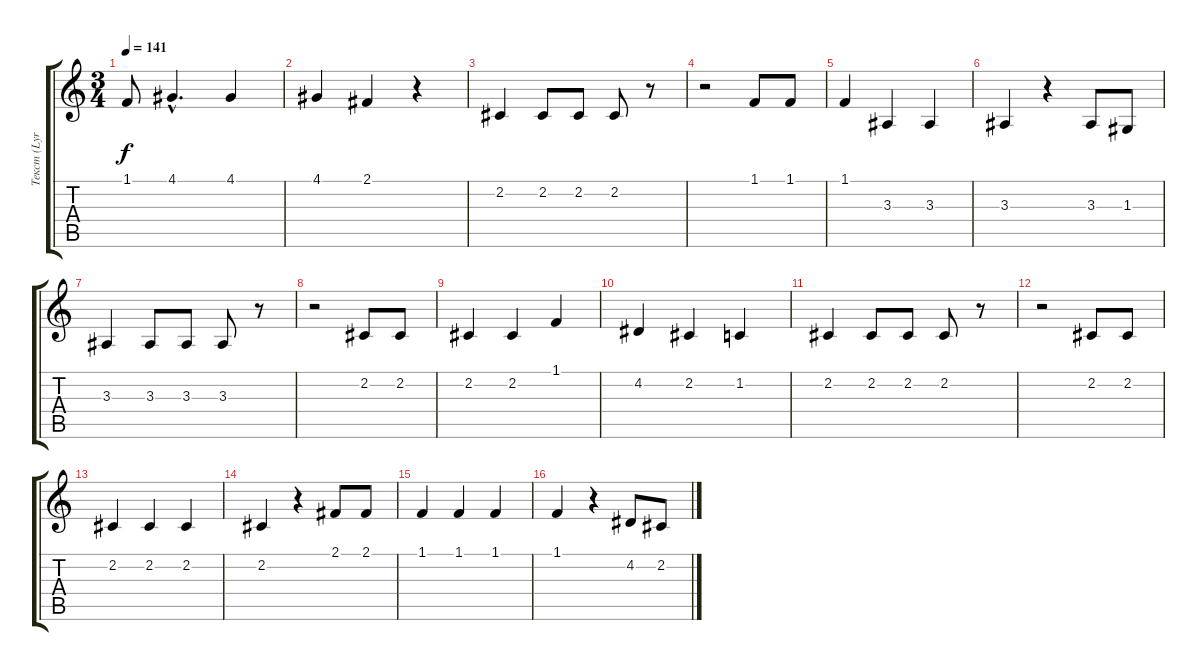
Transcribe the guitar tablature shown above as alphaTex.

\track ("Текст (Lyrics)" "Текст (Lyr") {instrument tenorsax}
\staff {score tabs}
\tuning (E4 B3 G3 D3 A2 E2) {hide}
\ts (3 4)
\tempo 141
\clef g2
\ks c
1.1.8{dy f} 4.1{hac}.4{d} 4.1.4 |
4.1.4 2.1.4 r.4 |
2.2.4 2.2.8 2.2.8 2.2.8 r.8 |
r.2 1.1.8 1.1.8 |
1.1.4 3.3.4 3.3.4 |
3.3.4 r.4 3.3.8 1.3.8 |
3.3.4 3.3.8 3.3.8 3.3.8 r.8 |
r.2 2.2.8 2.2.8 |
2.2.4 2.2.4 1.1.4 |
4.2.4 2.2.4 1.2.4 |
2.2.4 2.2.8 2.2.8 2.2.8 r.8 |
r.2 2.2.8 2.2.8 |
2.2.4 2.2.4 2.2.4 |
2.2.4 r.4 2.1.8 2.1.8 |
1.1.4 1.1.4 1.1.4 |
1.1.4 r.4 4.2.8 2.2.8
